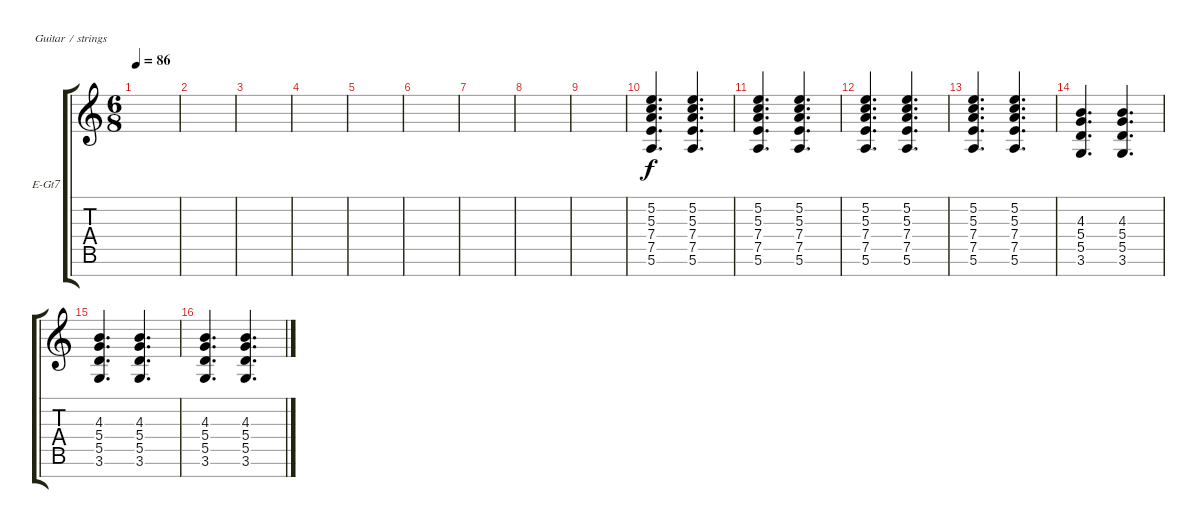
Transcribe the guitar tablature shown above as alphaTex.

\defaultSystemsLayout 4
\bracketExtendMode groupsimilarinstruments
\firstSystemTrackNameOrientation horizontal
\otherSystemsTrackNameOrientation horizontal
\track ("Electric Guitar" "E-Gt7") {instrument overdrivenguitar}
\staff {score tabs}
\tuning (E4 B3 G3 D3 A2 E2 B1)
\ts (6 8)
\tempo 86
\clef g2
\ks c
|
|
|
|
|
|
|
|
|
(7.4 5.3 7.5 5.6 5.2).4{d} (5.3 7.4 7.5 5.6 5.2).4{d} |
(7.4 5.3 7.5 5.6 5.2).4{d} (5.3 7.4 7.5 5.6 5.2).4{d} |
(7.4 5.3 7.5 5.6 5.2).4{d} (5.3 7.4 7.5 5.6 5.2).4{d} |
(7.4 5.3 7.5 5.6 5.2).4{d} (5.3 7.4 7.5 5.6 5.2).4{d} |
(5.5 5.4 4.3 3.6).4{d} (4.3 5.4 5.5 3.6).4{d} |
(5.5 5.4 4.3 3.6).4{d} (4.3 5.4 5.5 3.6).4{d} |
(5.5 5.4 4.3 3.6).4{d} (4.3 5.4 5.5 3.6).4{d}
